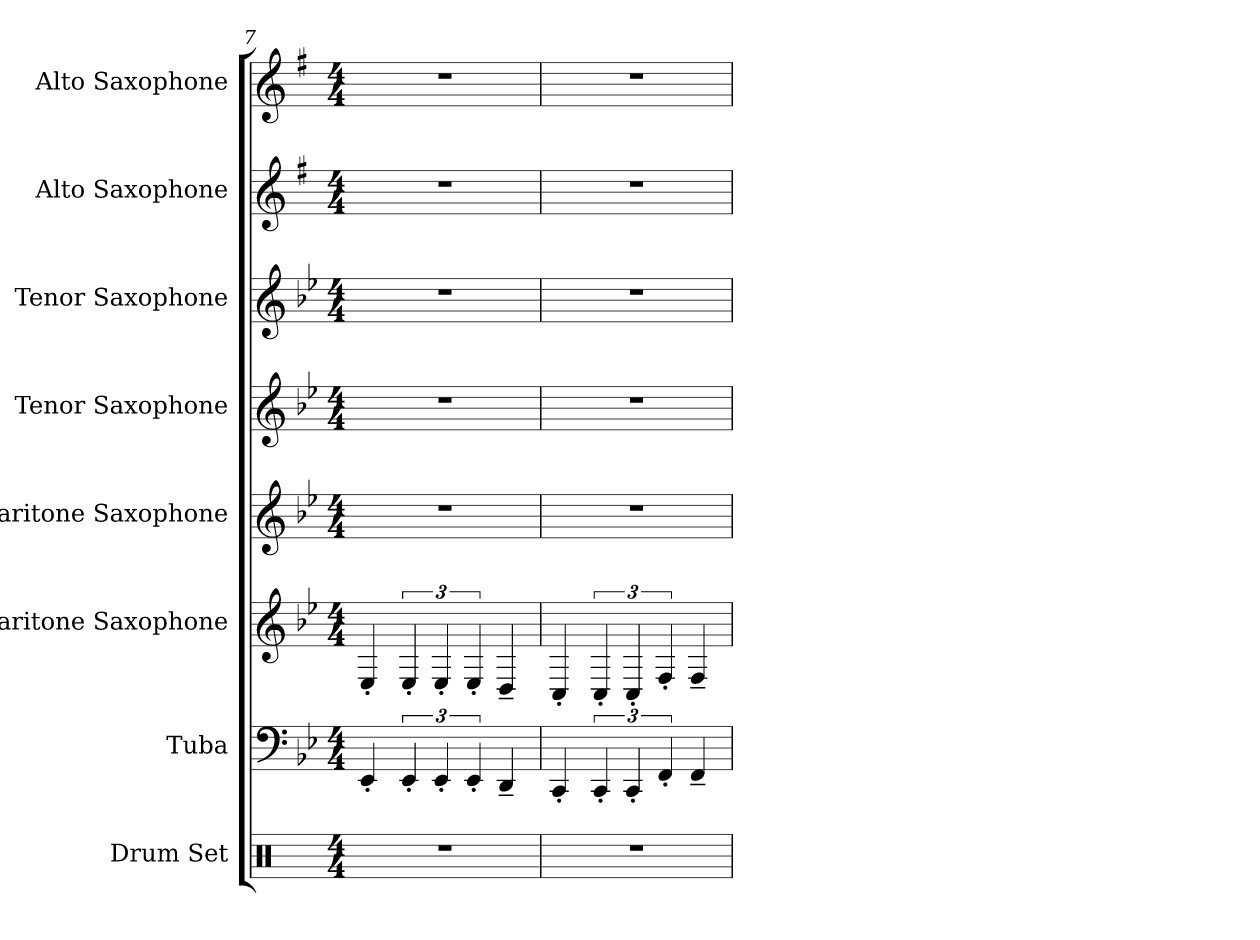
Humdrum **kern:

**kern	**kern	**kern	**kern	**kern	**kern	**kern	**kern
*part8	*part7	*part6	*part5	*part4	*part3	*part2	*part1
*staff8	*staff7	*staff6	*staff5	*staff4	*staff3	*staff2	*staff1
*I"Drum Set	*I"Tuba	*I"Baritone Saxophone	*I"Baritone Saxophone	*I"Tenor Saxophone	*I"Tenor Saxophone	*I"Alto Saxophone	*I"Alto Saxophone
*I'Drs.	*I'Tba.	*I'Bar. Sax.	*I'Bar. Sax.	*I'T. Sax.	*I'T. Sax.	*I'A. Sax.	*I'A. Sax.
!!LO:PB:g=z
*clefX	*clefF4	*clefG2	*clefG2	*clefG2	*clefG2	*clefG2	*clefG2
*	*	*ITrd12c21	*ITrd12c21	*ITrd8c14	*ITrd8c14	*ITrd5c9	*ITrd5c9
*k[]	*k[b-e-]	*k[b-e-]	*k[b-e-]	*k[b-e-]	*k[b-e-]	*k[b-e-]	*k[b-e-]
*M4/4	*M4/4	*M4/4	*M4/4	*M4/4	*M4/4	*M4/4	*M4/4
=7	=7	=7	=7	=7	=7	=7	=7
1r	4EE-'/	4EE-'/	1r	1r	1r	1r	1r
.	6EE-'/	6EE-'/	.	.	.	.	.
.	6EE-'/	6EE-'/	.	.	.	.	.
.	6EE-'/	6EE-'/	.	.	.	.	.
.	4DD~/	4DD~/	.	.	.	.	.
=8	=8	=8	=8	=8	=8	=8	=8
1r	4CC'/	4CC'/	1r	1r	1r	1r	1r
.	6CC'/	6CC'/	.	.	.	.	.
.	6CC'/	6CC'/	.	.	.	.	.
.	6FF'/	6FF'/	.	.	.	.	.
.	4FF~/	4FF~/	.	.	.	.	.
=	=	=	=	=	=	=	=
*-	*-	*-	*-	*-	*-	*-	*-
